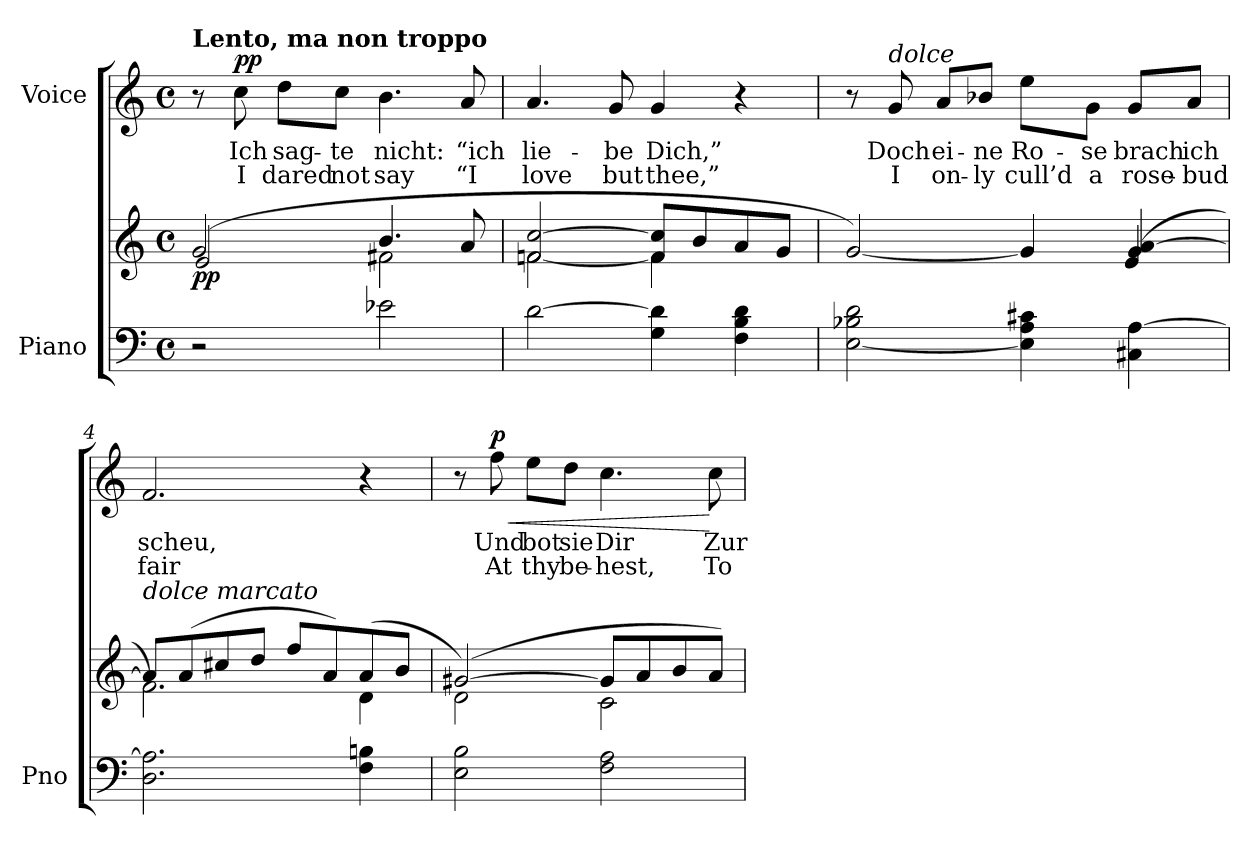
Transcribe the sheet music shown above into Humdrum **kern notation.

**kern	**kern	**dynam	**kern	**text	**text	**dynam
*part2	*part2	*part2	*part1	*part1	*part1	*part1
*staff3	*staff2	*staff2/3	*staff1	*staff1	*staff1	*staff1
*I"Piano	*	*	*I"Voice	*	*	*
*I'Pno	*	*	*	*	*	*
*clefF4	*clefG2	*	*clefG2	*	*	*
*k[]	*k[]	*	*k[]	*	*	*
*M4/4	*M4/4	*	*M4/4	*	*	*
*met(c)	*met(c)	*	*met(c)	*	*	*
=1	=1	=1	=1	=1	=1	=1
*	*^	*	*	*	*	*
!	!	!	!	!LO:TX:a:B:t=Lento, ma non troppo	!	!	!
!	!	!	!LO:DY:b	!	!	!	!
2r	(2g/	2e/	pp	8r	.	.	.
!	!	!	!	!	!	!	!LO:DY:a
.	.	.	.	8cc\	Ich	I	pp
.	.	.	.	8dd\L	sag-	dared	.
.	.	.	.	8cc\J	-te	not	.
2e-X\	4.b/	2f#X\	.	4.b\	nicht:	say	.
.	8a/	.	.	8a/	“ich	“I	.
=2	=2	=2	=2	=2	=2	=2	=2
[2d\	2f/ [2cc/	[2fn\	.	4.a/	lie-	love	.
.	.	.	.	8g/	-be	but	.
4G\ 4d\]	8f/ 8cc/]L	4f\]	.	4g/	Dich,”	thee,”	.
.	8b/	.	.	.	.	.	.
4F\ 4B\ 4d\	8a/	4ryy	.	4r	.	.	.
.	8g/J	.	.	.	.	.	.
=3	=3	=3	=3	=3	=3	=3	=3
[2E\ 2B-X\ 2d\	[2g/)	2.ryy	.	8r	.	.	.
!	!	!	!	!LO:TX:i:t=dolce	!	!	!
.	.	.	.	8g/	Doch	I	.
.	.	.	.	8a/L	ei-	on-	.
.	.	.	.	8b-X/J	-ne	-ly	.
4E\] 4A\ 4c#X\	4g/]	.	.	8ee\L	Ro-	cull’d	.
.	.	.	.	8g\J	-se	a	.
4C#X\ [4A\	4g/ [4a/	(<4e/	.	8g/L	brach	rose-	.
.	.	.	.	8a/J	ich	-bud	.
=4	=4	=4	=4	=4	=4	=4	=4
!	!LO:TX:i:t=dolce marcato	!	!	!	!	!	!
2.D\ 2.A\]	8a/L]	2.f\)	.	2.f/	scheu,	fair	.
.	(8a/	.	.	.	.	.	.
.	8cc#X/	.	.	.	.	.	.
.	8dd/J	.	.	.	.	.	.
.	8ff/L	.	.	.	.	.	.
.	8a/)	.	.	.	.	.	.
4F\ 4Bn\	(8a/	4d\	.	4r	.	.	.
.	8b/J	.	.	.	.	.	.
=5	=5	=5	=5	=5	=5	=5	=5
2E\ 2B\	([2g#X/)	2d\	.	8r	.	.	.
!	!	!	!	!	!	!	!LO:HP:b
!	!	!	!	!	!	!	!LO:DY:n=1:a
.	.	.	.	8ff\	Und	At	< p
.	.	.	.	8ee\L	bot	thy	.
.	.	.	.	8dd\J	sie	be-	.
2F\ 2A\	8g#/L]	2c\	.	4.cc\	Dir	-hest,	.
.	8a/	.	.	.	.	.	.
.	8b/	.	.	.	.	.	.
.	8a/J)	.	.	8cc\	Zur	To	[
*	*v	*v	*	*	*	*	*
=	=	=	=	=	=	=
*-	*-	*-	*-	*-	*-	*-
